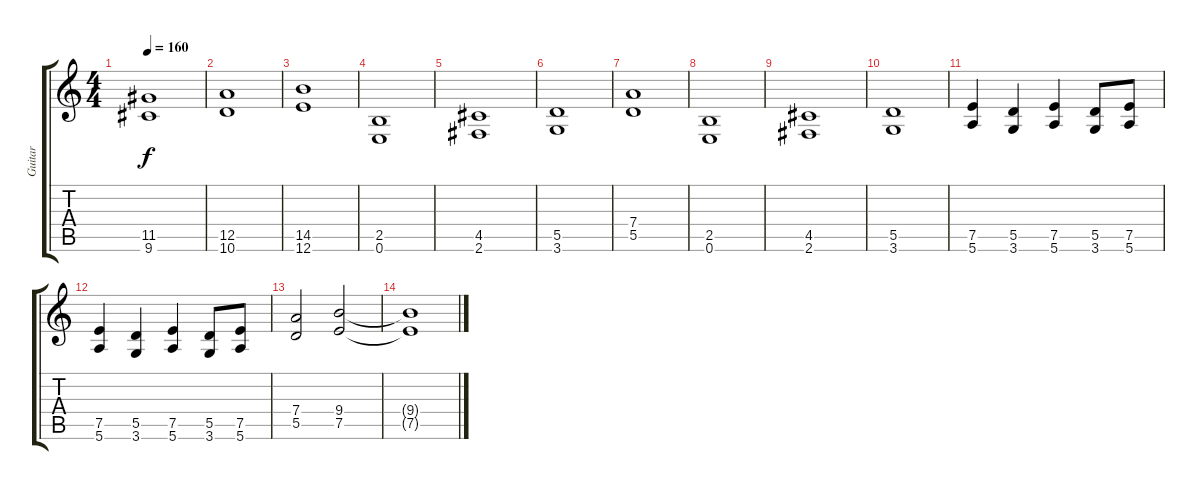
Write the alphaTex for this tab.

\track ("Guitar" "Guitar") {instrument distortionguitar}
\staff {score tabs}
\tuning (E4 B3 G3 D3 A2 E2) {hide}
\ts (4 4)
\tempo 160
\clef g2
\ks c
(11.5 9.6).1{dy f} |
(12.5 10.6).1 |
(14.5 12.6).1 |
(2.5 0.6).1 |
(4.5 2.6).1 |
(5.5 3.6).1 |
(7.4 5.5).1 |
(2.5 0.6).1 |
(4.5 2.6).1 |
(5.5 3.6).1 |
(7.5 5.6).4 (5.5 3.6).4 (7.5 5.6).4 (5.5 3.6).8 (7.5 5.6).8 |
(7.5 5.6).4 (5.5 3.6).4 (7.5 5.6).4 (5.5 3.6).8 (7.5 5.6).8 |
(7.4 5.5).2 (9.4 7.5).2 |
(9.4{t} 7.5{t}).1
